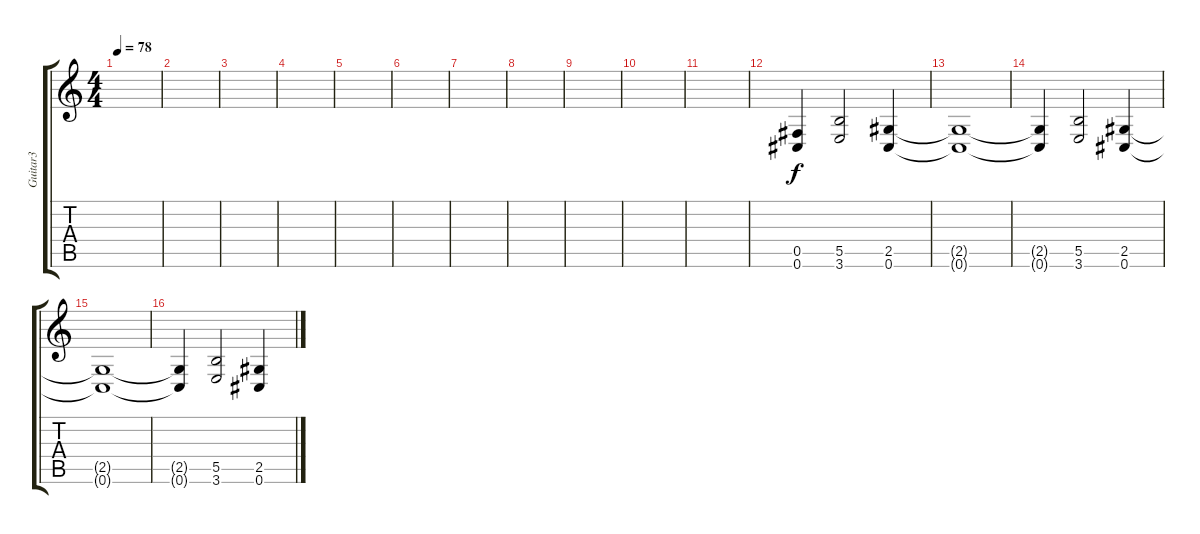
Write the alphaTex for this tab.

\track ("Guitar3" "Guitar3") {instrument distortionguitar}
\staff {score tabs}
\tuning (Db4 Ab3 E3 B2 Gb2 Db2) {hide}
\ts (4 4)
\tempo 78
\clef g2
\ks c
|
|
|
|
|
|
|
|
|
|
|
(0.5 0.6).4 (5.5 3.6).2 (2.5 0.6).4 |
(2.5{t} 0.6{t}).1 |
(2.5{t} 0.6{t}).4 (5.5 3.6).2 (2.5 0.6).4 |
(2.5{t} 0.6{t}).1 |
(2.5{t} 0.6{t}).4 (5.5 3.6).2 (2.5 0.6).4
